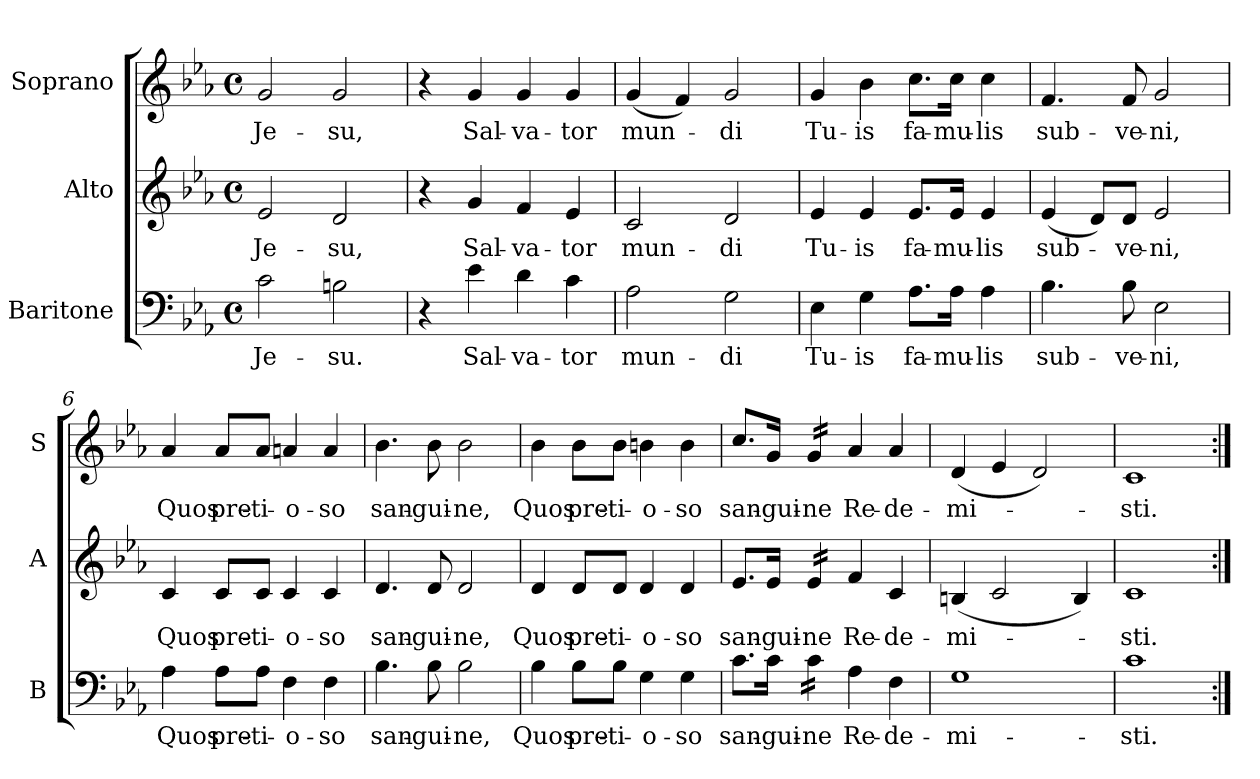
**kern	**text	**kern	**text	**kern	**text
*part3	*part3	*part2	*part2	*part1	*part1
*staff3	*staff3	*staff2	*staff2	*staff1	*staff1
*I"Baritone	*	*I"Alto	*	*I"Soprano	*
*I'B	*	*I'A	*	*I'S	*
!!LO:PB:g=z
*stria5	*	*stria5	*	*stria5	*
*clefF4	*	*clefG2	*	*clefG2	*
*k[b-e-a-]	*	*k[b-e-a-]	*	*k[b-e-a-]	*
*E-:	*	*E-:	*	*E-:	*
*M4/4	*	*M4/4	*	*M4/4	*
*met(c)	*	*met(c)	*	*met(c)	*
=1	=1	=1	=1	=1	=1
!	!LO:LY:b:cj	!	!LO:LY:b:cj	!	!LO:LY:b:cj
2c\	Je-	2e-/	Je-	2g/	Je-
!	!LO:LY:b:cj	!	!LO:LY:b:cj	!	!LO:LY:b:cj
2Bn\	-su.	2d/	-su,	2g/	-su,
=2	=2	=2	=2	=2	=2
4r	.	4r	.	4r	.
!	!LO:LY:b:cj	!	!LO:LY:b:cj	!	!LO:LY:b:cj
4e-\	Sal-	4g/	Sal-	4g/	Sal-
!	!LO:LY:b:cj	!	!LO:LY:b:cj	!	!LO:LY:b:cj
4d\	-va-	4f/	-va-	4g/	-va-
!	!LO:LY:b:cj	!	!LO:LY:b:cj	!	!LO:LY:b:cj
4c\	-tor	4e-/	-tor	4g/	-tor
=3	=3	=3	=3	=3	=3
!	!LO:LY:b:cj	!	!LO:LY:b:cj	!	!LO:LY:b:cj
2A-\	mun-	2c/	mun-	(<4g/	mun-
.	.	.	.	4f/)	.
!	!LO:LY:b:cj	!	!LO:LY:b:cj	!	!LO:LY:b:cj
2G\	-di	2d/	-di	2g/	-di
!!LO:LB:g=z
=4	=4	=4	=4	=4	=4
!	!LO:LY:b:cj	!	!LO:LY:b:cj	!	!LO:LY:b:cj
4E-\	Tu-	4e-/	Tu-	4g/	Tu-
!	!LO:LY:b:cj	!	!LO:LY:b:cj	!	!LO:LY:b:cj
4G\	-is	4e-/	-is	4b-\	-is
!	!LO:LY:b:cj	!	!LO:LY:b:cj	!	!LO:LY:b:cj
8.A-\L	fa-	8.e-/L	fa-	8.cc\L	fa-
!	!LO:LY:b	!	!LO:LY:b	!	!LO:LY:b
16A-\J	-mu-	16e-/J	-mu-	16cc\J	-mu-
!	!LO:LY:b:rj	!	!LO:LY:b:rj	!	!LO:LY:b:rj
4A-\	-lis	4e-/	-lis	4cc\	-lis
=5	=5	=5	=5	=5	=5
!	!LO:LY:b:cj	!	!LO:LY:b:cj	!	!LO:LY:b:cj
4.B-\	sub-	(<4e-/	sub-	4.f/	sub-
.	.	8d/L)	.	.	.
!	!LO:LY:b:cj	!	!LO:LY:b:cj	!	!LO:LY:b:cj
8B-\	-ve-	8d/J	-ve-	8f/	-ve-
!	!LO:LY:b:cj	!	!LO:LY:b:cj	!	!LO:LY:b:cj
2E-\	-ni,	2e-/	-ni,	2g/	-ni,
=6	=6	=6	=6	=6	=6
!	!LO:LY:b:cj	!	!LO:LY:b:cj	!	!LO:LY:b:cj
4A-\	Quos	4c/	Quos	4a-/	Quos
!	!LO:LY:b:cj	!	!LO:LY:b:cj	!	!LO:LY:b:cj
8A-\L	pre-	8c/L	pre-	8a-/L	pre-
!	!LO:LY:b:cj	!	!LO:LY:b:cj	!	!LO:LY:b:cj
8A-\J	-ti-	8c/J	-ti-	8a-/J	-ti-
!	!LO:LY:b:cj	!	!LO:LY:b:cj	!	!LO:LY:b:cj
4F\	-o-	4c/	-o-	4an/	-o-
!	!LO:LY:b:cj	!	!LO:LY:b:cj	!	!LO:LY:b:cj
4F\	-so	4c/	-so	4a/	-so
=7	=7	=7	=7	=7	=7
!	!LO:LY:b:cj	!	!LO:LY:b:cj	!	!LO:LY:b:cj
4.B-\	san-	4.d/	san-	4.b-\	san-
!	!LO:LY:b:cj	!	!LO:LY:b:cj	!	!LO:LY:b:cj
8B-\	-gui-	8d/	-gui-	8b-\	-gui-
!	!LO:LY:b:cj	!	!LO:LY:b:cj	!	!LO:LY:b:cj
2B-\	-ne,	2d/	-ne,	2b-\	-ne,
!!LO:LB:g=z
=8	=8	=8	=8	=8	=8
!	!LO:LY:b:cj	!	!LO:LY:b:cj	!	!LO:LY:b:cj
4B-\	Quos	4d/	Quos	4b-\	Quos
!	!LO:LY:b:cj	!	!LO:LY:b:cj	!	!LO:LY:b:cj
8B-\L	pre-	8d/L	pre-	8b-\L	pre-
!	!LO:LY:b:cj	!	!LO:LY:b:cj	!	!LO:LY:b:cj
8B-\J	-ti-	8d/J	-ti-	8b-\J	-ti-
!	!LO:LY:b:cj	!	!LO:LY:b:cj	!	!LO:LY:b:cj
4G\	-o-	4d/	-o-	4bn\	-o-
!	!LO:LY:b:cj	!	!LO:LY:b:cj	!	!LO:LY:b:cj
4G\	-so	4d/	-so	4b\	-so
=9	=9	=9	=9	=9	=9
!	!LO:LY:b:cj	!	!LO:LY:b:cj	!	!LO:LY:b:cj
8.c\L	san-	8.e-/L	san-	8.cc/L	san-
!	!LO:LY:b:cj	!	!LO:LY:b:cj	!	!LO:LY:b:cj
16c\J	-gui-	16e-/J	-gui-	16g/J	-gui-
!	!LO:LY:b:cj	!	!LO:LY:b:cj	!	!LO:LY:b:cj
*tremolo	*	*	*	*	*
*	*	*tremolo	*	*	*
*	*	*	*	*tremolo	*
16c\LL	-ne	16e-/LL	-ne	16g/LL	-ne
16c\	.	16e-/	.	16g/	.
16c\	.	16e-/	.	16g/	.
16c\JJ	.	16e-/JJ	.	16g/JJ	.
*	*	*	*	*Xtremolo	*
*	*	*Xtremolo	*	*	*
*Xtremolo	*	*	*	*	*
!	!LO:LY:b:cj	!	!LO:LY:b:cj	!	!LO:LY:b:cj
4A-\	Re-	4f/	Re-	4a-/	Re-
!	!LO:LY:b:cj	!	!LO:LY:b:cj	!	!LO:LY:b:cj
4F\	-de-	4c/	-de-	4a-/	-de-
=10	=10	=10	=10	=10	=10
!	!LO:LY:b:cj	!	!LO:LY:b:cj	!	!LO:LY:b:cj
1G	-mi-	(<4Bn/	-mi-	(<4d/	-mi-
.	.	2c/	.	4e-/	.
.	.	.	.	2d/)	.
.	.	4B/)	.	.	.
=11	=11	=11	=11	=11	=11
!	!LO:LY:b:cj	!	!LO:LY:b:cj	!	!LO:LY:b:cj
1c	-sti.	1c	-sti.	1c	-sti.
=:|!	=:|!	=:|!	=:|!	=:|!	=:|!
*-	*-	*-	*-	*-	*-
